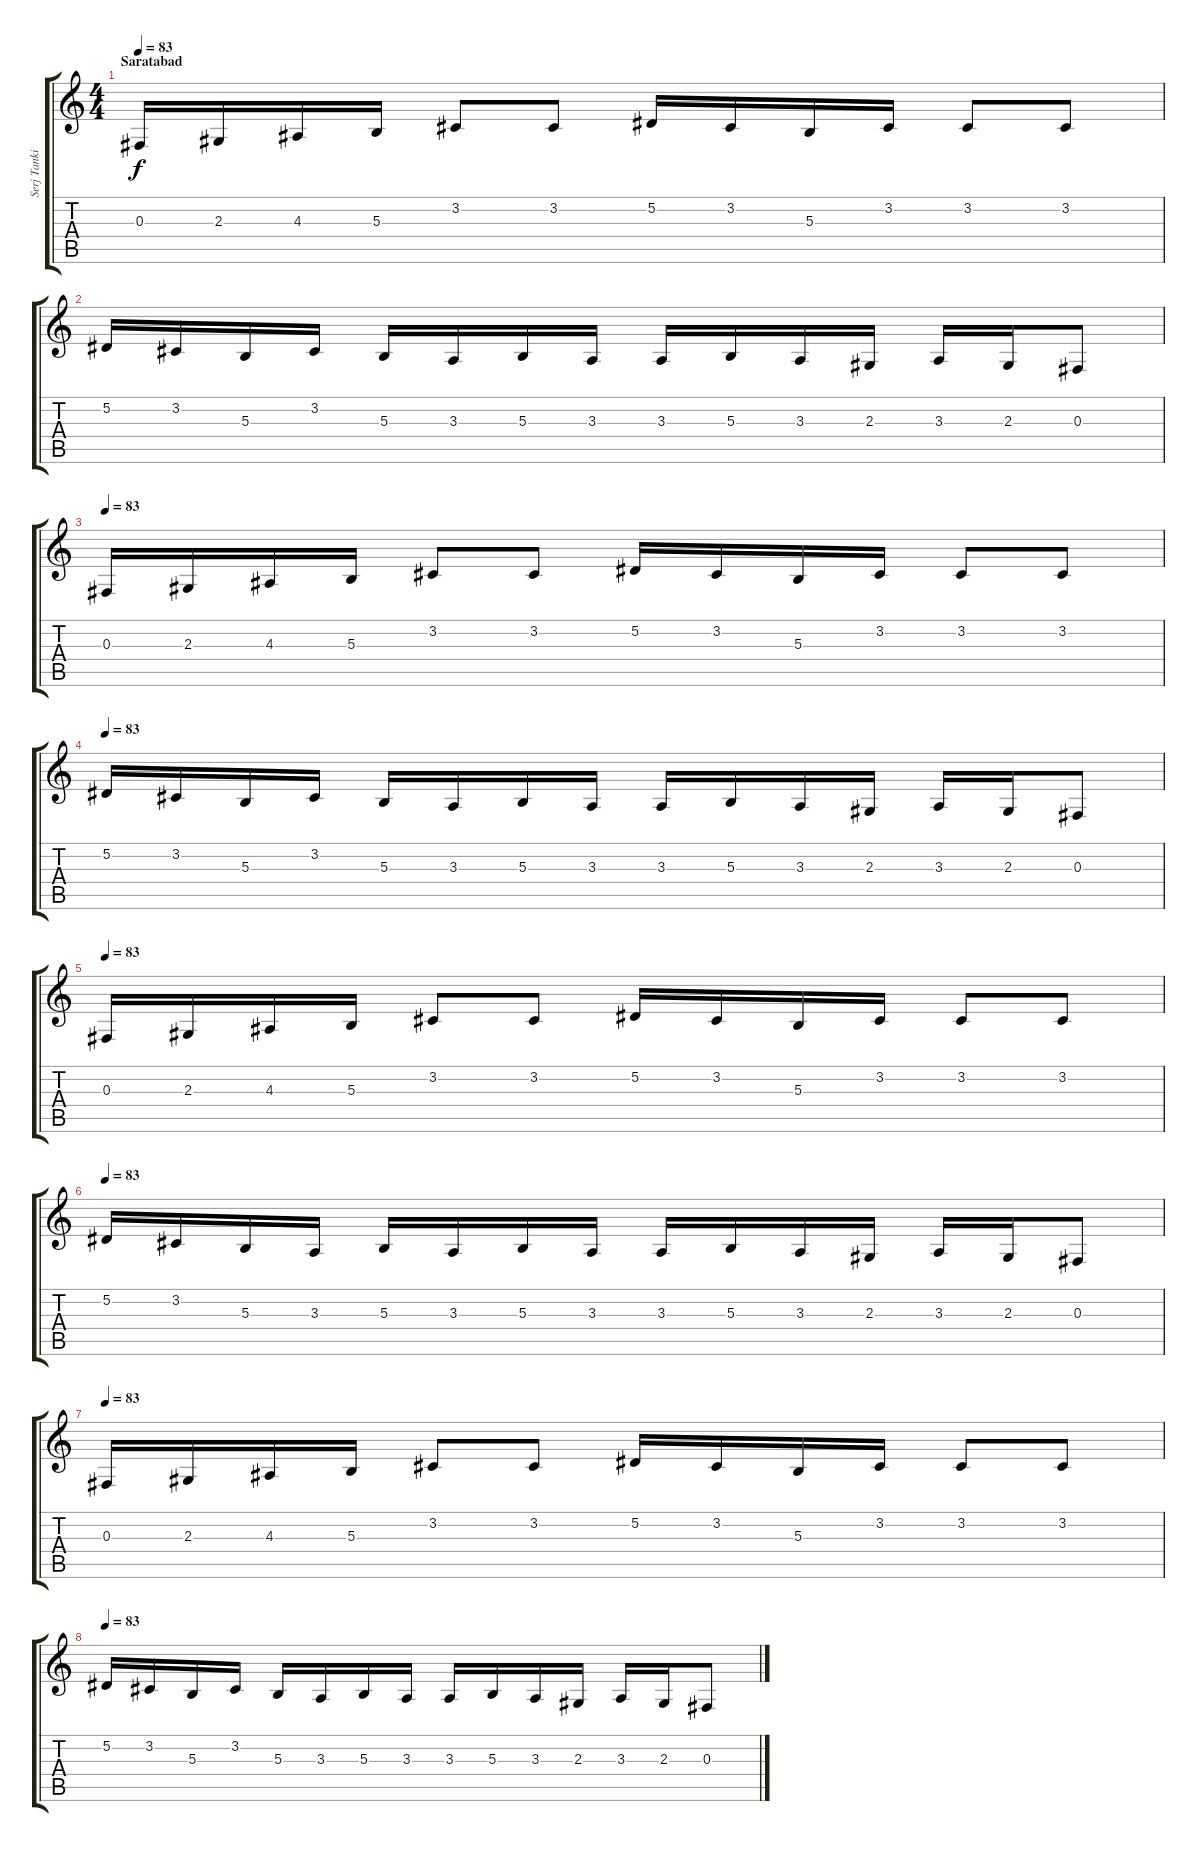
\track ("Serj Tankian" "Serj Tanki") {instrument synthbrass1}
\staff {score tabs}
\tuning (Eb4 Bb3 Gb3 Db3 Ab2 Db2) {hide}
\ts (4 4)
\section ("" "Saratabad")
\tempo 83
\clef g2
\ks c
0.3.16{dy f volume 15} 2.3.16 4.3.16 5.3.16 3.2.8 3.2.8 5.2.16 3.2.16 5.3.16 3.2.16 3.2.8 3.2.8 |
5.2.16 3.2.16 5.3.16 3.2.16 5.3.16 3.3.16 5.3.16 3.3.16 3.3.16 5.3.16 3.3.16 2.3.16 3.3.16 2.3.16 0.3.8 |
\tempo 83
0.3.16{volume 15} 2.3.16 4.3.16 5.3.16 3.2.8 3.2.8 5.2.16 3.2.16 5.3.16 3.2.16 3.2.8 3.2.8 |
\tempo 83
5.2.16 3.2.16 5.3.16 3.2.16 5.3.16 3.3.16 5.3.16 3.3.16 3.3.16 5.3.16 3.3.16 2.3.16 3.3.16 2.3.16 0.3.8 |
\tempo 83
0.3.16{volume 11} 2.3.16 4.3.16 5.3.16 3.2.8 3.2.8 5.2.16 3.2.16 5.3.16 3.2.16 3.2.8 3.2.8 |
\tempo 83
5.2.16 3.2.16 5.3.16 3.3.16 5.3.16 3.3.16 5.3.16 3.3.16 3.3.16 5.3.16 3.3.16 2.3.16 3.3.16 2.3.16 0.3.8 |
\tempo 83
0.3.16 2.3.16 4.3.16 5.3.16 3.2.8 3.2.8 5.2.16 3.2.16 5.3.16 3.2.16 3.2.8 3.2.8 |
\tempo 83
5.2.16 3.2.16 5.3.16 3.2.16 5.3.16 3.3.16 5.3.16 3.3.16 3.3.16 5.3.16 3.3.16 2.3.16 3.3.16 2.3.16 0.3.8
